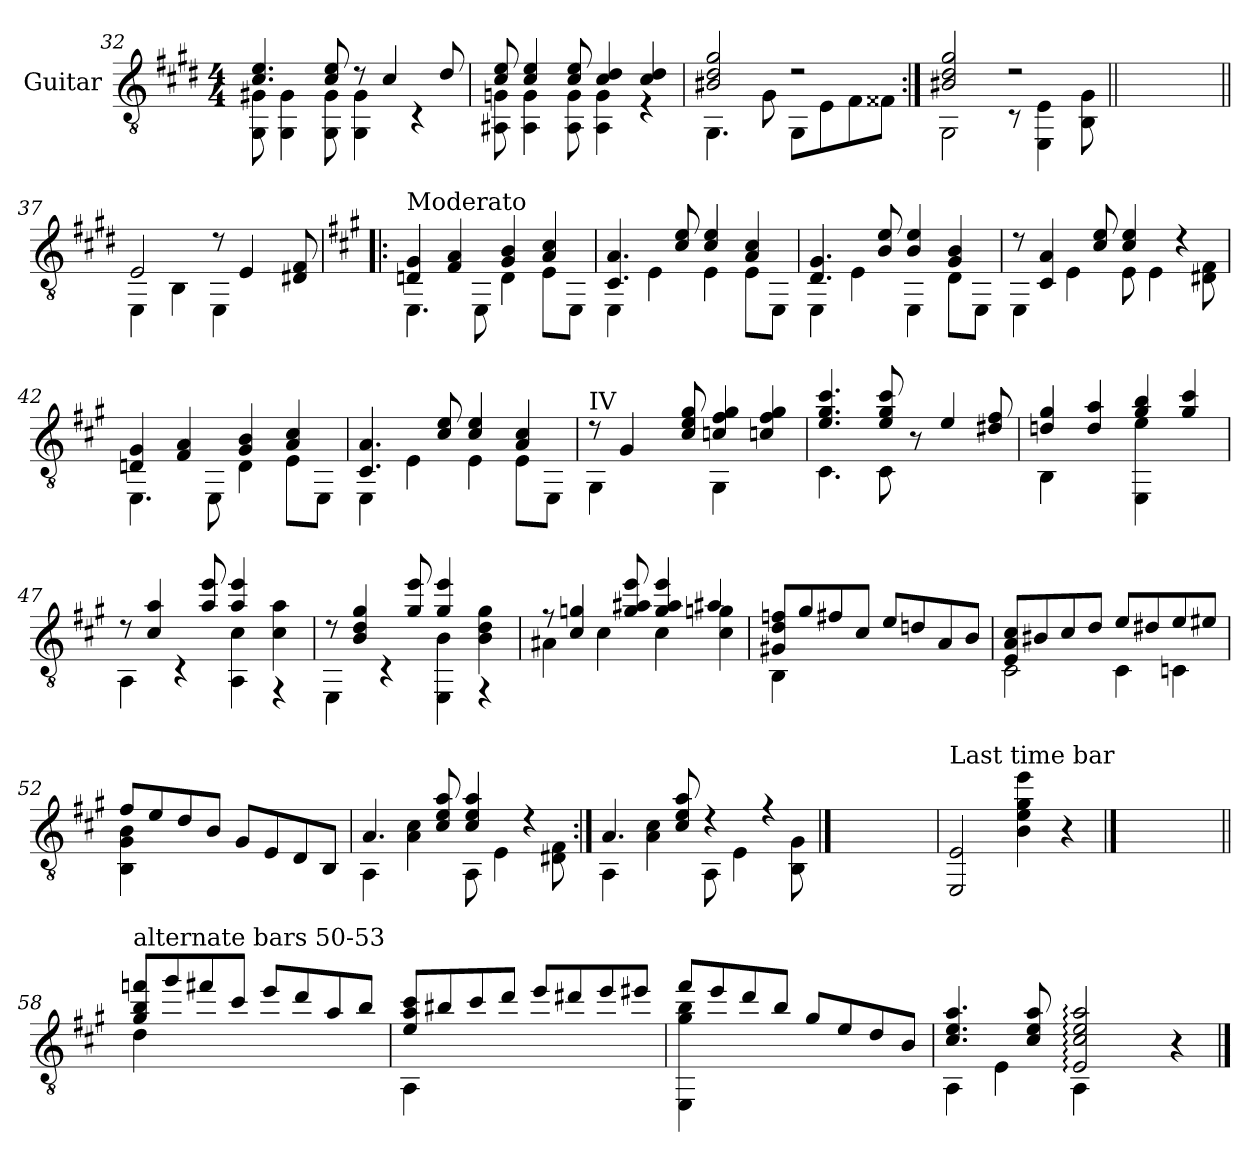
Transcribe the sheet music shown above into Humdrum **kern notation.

**kern
*part1
*staff1
*I"Guitar
*I'Guit.
*clefGv2
*k[f#c#g#d#]
*E:
*M4/4
=32
*^
4.c#/ 4.e/	8GG#\ 8G#X\
.	4GG#\ 4G#\
8c#/ 8e/	8GG#\ 8G#\
8rd	4GG#\ 4G#\
4c#/	.
.	4rC
8d#/	.
=33	=33
8c#/ 8e/	8AA#X\ 8Gn\
4c#/ 4e/	4AA#\ 4G\
8c#/ 8e/	8AA#\ 8G\
4c#/ 4d#/	4AA#\ 4G\
4c#/ 4d#/	4rE
!!LO:LB:g=z	!!
=34	=34
2B#X/ 2d#/ 2g#/	4.GG#\
.	8G#\
2r	8GG#\L
.	8E\
.	8F#\
.	8F##X\J
=35:|!	=35:|!
2B#X/ 2d#/ 2g#/	2GG#\
2r	8rC
.	4EE\ 4E\
.	8BB\ 8G#\
=36||	=36||
!LO:TX:a:t=Repeat First Section	!
*v	*v
1ryy
=37||
*^
2E/	4EE\
.	4BB\
8r	4EE\
4E/	.
.	4ryy
8D#X/ 8F#/	.
=38!|:	=38!|:
*k[f#c#g#]	*
*A:	*
!LO:TX:a:t=Moderato	!
4Dn/ 4G#/	4.EE\
4F#/ 4A/	.
.	8EE\
4G#/ 4B/	4D\
4A/ 4c#/	8E\L
.	8EE\J
!!LO:LB:g=z	!!
=39	=39
4.C#/ 4.A/	4EE\
.	4E\
8c#/ 8e/	.
4c#/ 4e/	4E\
4A/ 4c#/	8E\L
.	8EE\J
=40	=40
4.D/ 4.G#/	4EE\
.	4E\
8B/ 8e/	.
4B/ 4e/	4EE\
4G#/ 4B/	8D\L
.	8EE\J
=41	=41
8r	4EE\
4C#/ 4A/	.
.	4E\
8c#/ 8e/	.
4c#/ 4e/	8E\
.	4E\
4r	.
.	8D#X\ 8F#\
=42	=42
4Dn/ 4G#/	4.EE\
4F#/ 4A/	.
.	8EE\
4G#/ 4B/	4D\
4A/ 4c#/	8E\L
.	8EE\J
!!LO:LB:g=z	!!
=43	=43
4.C#/ 4.A/	4EE\
.	4E\
8c#/ 8e/	.
4c#/ 4e/	4E\
4A/ 4c#/	8E\L
.	8EE\J
=44	=44
!LO:TX:a:t=IV	!
8r	4GG#\
4G#/	.
.	4ryy
8c#/ 8e/ 8g#/	.
4cn/ 4f#/ 4g#/	4GG#\
4cn/ 4f#/ 4g#/	4ryy
=45	=45
4.e/ 4.g#/ 4.cc#/	4.C#\
8e/ 8g#/ 8cc#/	8C#\
8r	2ryy
4e/	.
8d#X/ 8f#/	.
=46	=46
4dn/ 4g#/	4BB\
4d/ 4a/	4ryy
4g#/ 4b/	4EE\ 4e\
4g#/ 4cc#/	4ryy
=47	=47
8r	4AA\
4c#/ 4a/	.
.	4r
8a/ 8ee/	.
4a/ 4ee/	4AA\ 4c#\
4rFF	4c#\ 4a\
!!LO:LB:g=z	!!
=48	=48
8r	4EE\
4B/ 4d/ 4g#/	.
.	4r
8g#/ 8ee/	.
4g#/ 4ee/	4EE\ 4B\
4rFF	4B\ 4d\ 4g#\
=49	=49
8rf	4A#X\
4c#/ 4gn/	.
.	4c#\
8g/ 8a#X/ 8ee/	.
4g/ 4a#/ 4ee/	4c#\
4a#X/	4c#\ 4gn\
=50	=50
8G#X/ 8d/ 8fn/L	4BB\
8g#/	.
8f#X/	2.ryy
8c#/J	.
8e/L	.
8dn/	.
8A/	.
8B/J	.
!!LO:LB:g=z	!!
=51	=51
8E/ 8A/ 8c#/L	2C#\
8B#X/	.
8c#/	.
8d/J	.
8e/L	4C#\
8d#X/	.
8e/	4Cn\
8e#X/J	.
=52	=52
8f#/L	4BB\ 4G#\ 4B\
8e/	.
8d/	2.ryy
8B/J	.
8G#/L	.
8E/	.
8D/	.
8BB/J	.
=53	=53
4.A/	4AA\
.	4A\ 4c#\
8c#/ 8e/ 8a/	.
4c#/ 4e/ 4a/	8AA\
.	4E\
4r	.
.	8D#X\ 8F#\
!!LO:LB:g=z	!!
=54:|!	=54:|!
4.A/	4AA\
.	4A\ 4c#\
8c#/ 8e/ 8a/	.
4r	8AA\
.	4E\
4r	.
.	8BB\ 8G#\
*v	*v
==55
1ryy
=56
!LO:TX:a:t=Last time bar
2EE/ 2E/
4B\ 4e\ 4g#\ 4ee\
4r
==57
1ryy
=58||
*^
!LO:TX:a:t=alternate bars 50-53	!
8g#/ 8b/ 8ffn/L	4d\
8gg#/	.
8ff#X/	2.ryy
8cc#/J	.
8ee/L	.
8dd/	.
8a/	.
8b/J	.
=59	=59
8e/ 8a/ 8cc#/L	4AA\
8b#X/	.
8cc#/	2.ryy
8dd/J	.
8ee/L	.
8dd#X/	.
8ee/	.
8ee#X/J	.
!!LO:LB:g=z	!!
=60	=60
8ff#/L	4EE\ 4g#\ 4b\
8ee/	.
8dd/	2.ryy
8b/J	.
8g#/L	.
8e/	.
8d/	.
8B/J	.
=61	=61
4.c#/ 4.e/ 4.a/	4AA\
.	4E\
8c#/ 8e/ 8a/	.
2E/: 2c#/: 2e/: 2a/:	4AA\
.	2ryy
4r	.
*v	*v
==
*-
